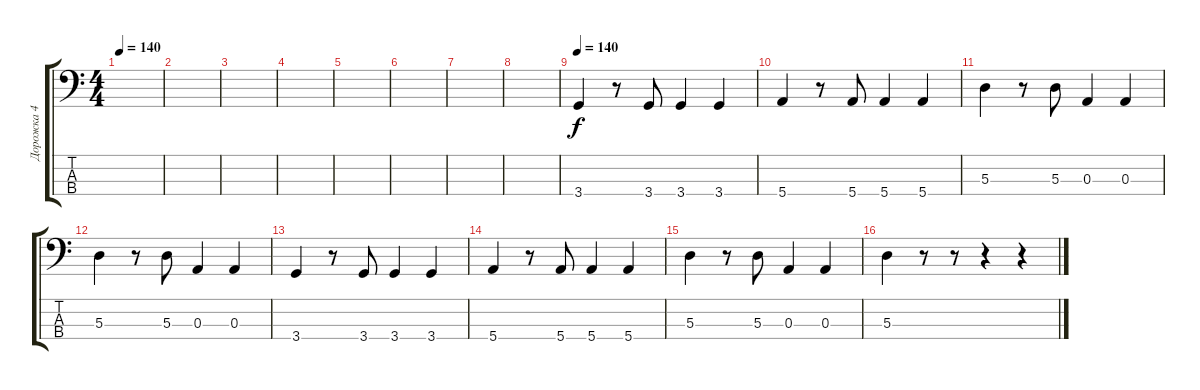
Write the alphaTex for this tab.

\track ("Дорожка 4" "Дорожка 4") {instrument electricbassfinger}
\staff {score tabs}
\tuning (G2 D2 A1 E1) {hide}
\ts (4 4)
\tempo 140
\clef f4
\ks c
|
|
|
|
|
|
|
|
\tempo 140
3.4.4 r.8 3.4.8 3.4.4 3.4.4 |
5.4.4 r.8 5.4.8 5.4.4 5.4.4 |
5.3.4 r.8 5.3.8 0.3.4 0.3.4 |
5.3.4 r.8 5.3.8 0.3.4 0.3.4 |
3.4.4 r.8 3.4.8 3.4.4 3.4.4 |
5.4.4 r.8 5.4.8 5.4.4 5.4.4 |
5.3.4 r.8 5.3.8 0.3.4 0.3.4 |
5.3.4 r.8 r.8 r.4 r.4
